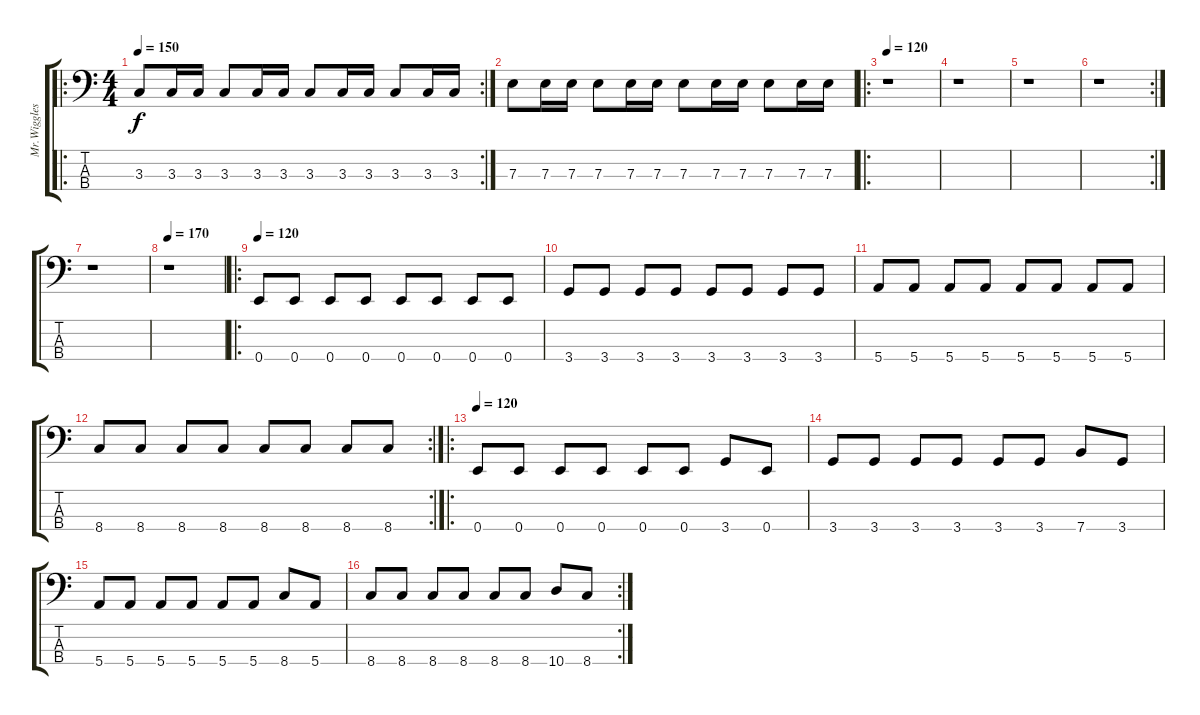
\track ("Mr.Wiggles" "Mr.Wiggles") {instrument electricbasspick}
\staff {score tabs}
\tuning (G2 D2 A1 E1) {hide}
\ro
\rc 2
\ts (4 4)
\tempo 150
\clef f4
\ks c
3.3.8{dy f} 3.3.16 3.3.16 3.3.8 3.3.16 3.3.16 3.3.8 3.3.16 3.3.16 3.3.8 3.3.16 3.3.16 |
7.3.8 7.3.16 7.3.16 7.3.8 7.3.16 7.3.16 7.3.8 7.3.16 7.3.16 7.3.8 7.3.16 7.3.16 |
\ro
\tempo 120
r.1 |
r.1 |
r.1 |
\rc 2
r.1 |
r.1 |
\tempo 170
r.1 |
\ro
\tempo 120
0.4.8 0.4.8 0.4.8 0.4.8 0.4.8 0.4.8 0.4.8 0.4.8 |
3.4.8 3.4.8 3.4.8 3.4.8 3.4.8 3.4.8 3.4.8 3.4.8 |
5.4.8 5.4.8 5.4.8 5.4.8 5.4.8 5.4.8 5.4.8 5.4.8 |
\rc 2
8.4.8 8.4.8 8.4.8 8.4.8 8.4.8 8.4.8 8.4.8 8.4.8 |
\ro
\tempo 120
0.4.8 0.4.8 0.4.8 0.4.8 0.4.8 0.4.8 3.4.8 0.4.8 |
3.4.8 3.4.8 3.4.8 3.4.8 3.4.8 3.4.8 7.4.8 3.4.8 |
5.4.8 5.4.8 5.4.8 5.4.8 5.4.8 5.4.8 8.4.8 5.4.8 |
\rc 2
8.4.8 8.4.8 8.4.8 8.4.8 8.4.8 8.4.8 10.4.8 8.4.8
